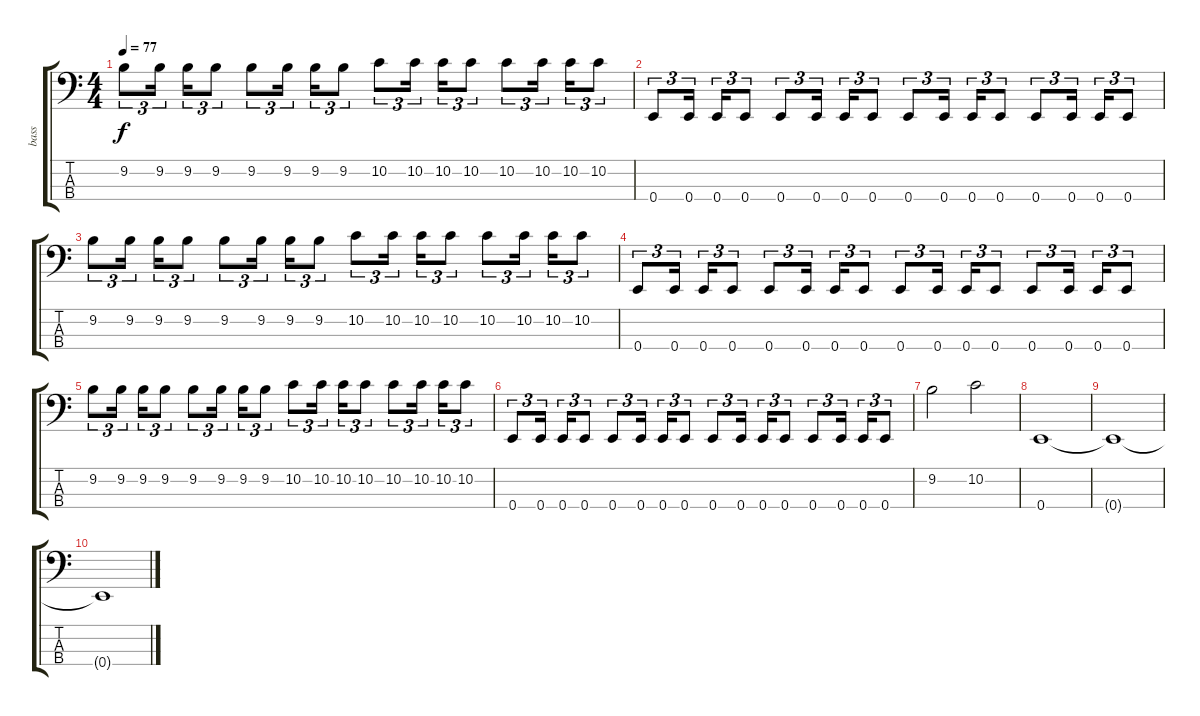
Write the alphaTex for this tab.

\track ("bass" "bass") {instrument electricbassfinger}
\staff {score tabs}
\tuning (G2 D2 A1 E1) {hide}
\ts (4 4)
\tempo 77
\clef f4
\ks c
9.2.8{tu (3 2) dy f} 9.2.16{tu (3 2)} 9.2.16{tu (3 2)} 9.2.8{tu (3 2)} 9.2.8{tu (3 2)} 9.2.16{tu (3 2)} 9.2.16{tu (3 2)} 9.2.8{tu (3 2)} 10.2.8{tu (3 2)} 10.2.16{tu (3 2)} 10.2.16{tu (3 2)} 10.2.8{tu (3 2)} 10.2.8{tu (3 2)} 10.2.16{tu (3 2)} 10.2.16{tu (3 2)} 10.2.8{tu (3 2)} |
0.4.8{tu (3 2)} 0.4.16{tu (3 2)} 0.4.16{tu (3 2)} 0.4.8{tu (3 2)} 0.4.8{tu (3 2)} 0.4.16{tu (3 2)} 0.4.16{tu (3 2)} 0.4.8{tu (3 2)} 0.4.8{tu (3 2)} 0.4.16{tu (3 2)} 0.4.16{tu (3 2)} 0.4.8{tu (3 2)} 0.4.8{tu (3 2)} 0.4.16{tu (3 2)} 0.4.16{tu (3 2)} 0.4.8{tu (3 2)} |
9.2.8{tu (3 2)} 9.2.16{tu (3 2)} 9.2.16{tu (3 2)} 9.2.8{tu (3 2)} 9.2.8{tu (3 2)} 9.2.16{tu (3 2)} 9.2.16{tu (3 2)} 9.2.8{tu (3 2)} 10.2.8{tu (3 2)} 10.2.16{tu (3 2)} 10.2.16{tu (3 2)} 10.2.8{tu (3 2)} 10.2.8{tu (3 2)} 10.2.16{tu (3 2)} 10.2.16{tu (3 2)} 10.2.8{tu (3 2)} |
0.4.8{tu (3 2)} 0.4.16{tu (3 2)} 0.4.16{tu (3 2)} 0.4.8{tu (3 2)} 0.4.8{tu (3 2)} 0.4.16{tu (3 2)} 0.4.16{tu (3 2)} 0.4.8{tu (3 2)} 0.4.8{tu (3 2)} 0.4.16{tu (3 2)} 0.4.16{tu (3 2)} 0.4.8{tu (3 2)} 0.4.8{tu (3 2)} 0.4.16{tu (3 2)} 0.4.16{tu (3 2)} 0.4.8{tu (3 2)} |
9.2.8{tu (3 2)} 9.2.16{tu (3 2)} 9.2.16{tu (3 2)} 9.2.8{tu (3 2)} 9.2.8{tu (3 2)} 9.2.16{tu (3 2)} 9.2.16{tu (3 2)} 9.2.8{tu (3 2)} 10.2.8{tu (3 2)} 10.2.16{tu (3 2)} 10.2.16{tu (3 2)} 10.2.8{tu (3 2)} 10.2.8{tu (3 2)} 10.2.16{tu (3 2)} 10.2.16{tu (3 2)} 10.2.8{tu (3 2)} |
0.4.8{tu (3 2)} 0.4.16{tu (3 2)} 0.4.16{tu (3 2)} 0.4.8{tu (3 2)} 0.4.8{tu (3 2)} 0.4.16{tu (3 2)} 0.4.16{tu (3 2)} 0.4.8{tu (3 2)} 0.4.8{tu (3 2)} 0.4.16{tu (3 2)} 0.4.16{tu (3 2)} 0.4.8{tu (3 2)} 0.4.8{tu (3 2)} 0.4.16{tu (3 2)} 0.4.16{tu (3 2)} 0.4.8{tu (3 2)} |
9.2.2 10.2.2 |
0.4.1 |
0.4{t}.1 |
0.4{t}.1
